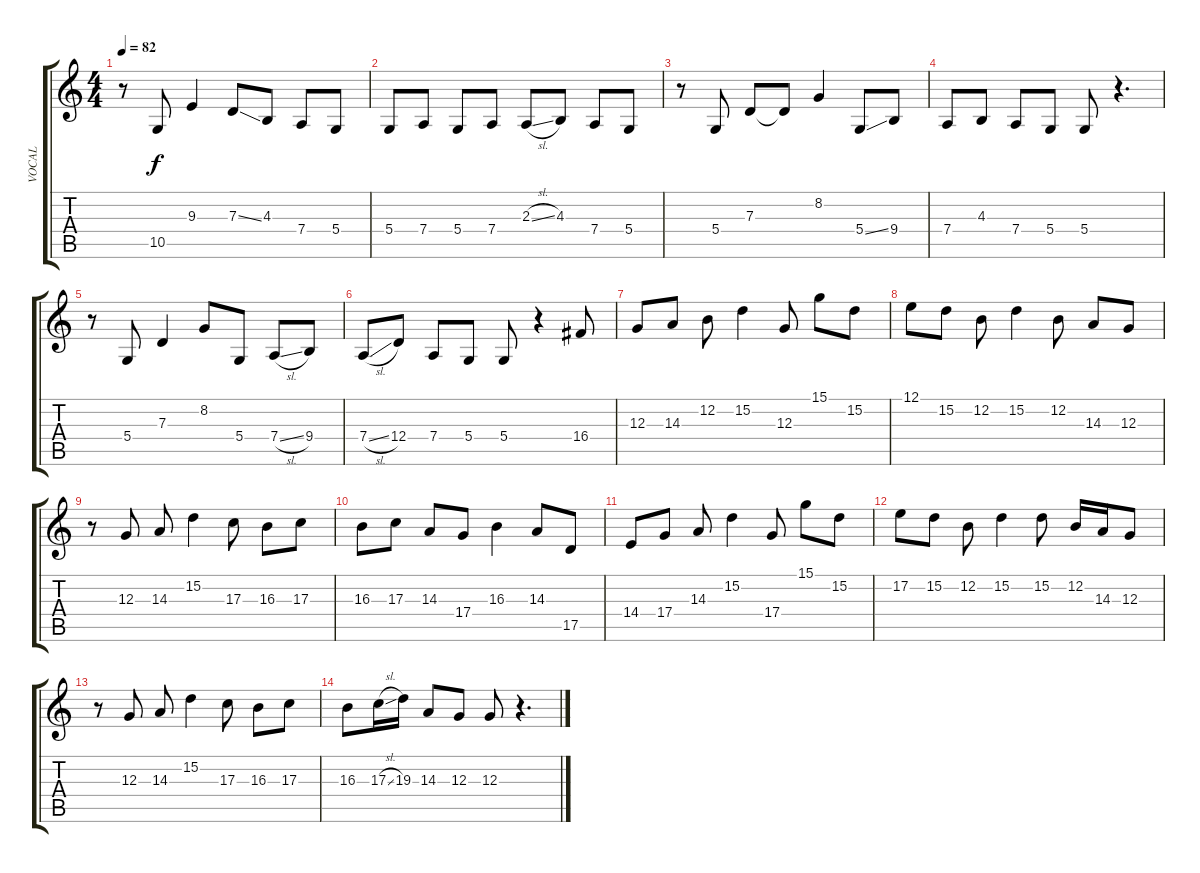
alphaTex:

\track ("VOCAL" "VOCAL") {instrument harmonica}
\staff {score tabs}
\tuning (E4 B3 G3 D3 A2 E2) {hide}
\ts (4 4)
\tempo 82
\clef g2
\ks c
r.8{dy f} 10.5.8 9.3.4 7.3{ss}.8 4.3.8 7.4.8 5.4.8 |
5.4.8 7.4.8 5.4.8 7.4.8 2.3{sl}.8 4.3.8 7.4.8 5.4.8 |
r.8 5.4.8 7.3.8 7.3{t}.8 8.2.4 5.4{ss}.8 9.4.8 |
7.4.8 4.3.8 7.4.8 5.4.8 5.4.8 r.4{d} |
r.8 5.4.8 7.3.4 8.2.8 5.4.8 7.4{sl}.8 9.4.8 |
7.4{sl}.8 12.4.8 7.4.8 5.4.8 5.4.8 r.4 16.4.8 |
12.3.8 14.3.8 12.2.8 15.2.4 12.3.8 15.1.8 15.2.8 |
12.1.8 15.2.8 12.2.8 15.2.4 12.2.8 14.3.8 12.3.8 |
r.8 12.3.8 14.3.8 15.2.4 17.3.8 16.3.8 17.3.8 |
16.3.8 17.3.8 14.3.8 17.4.8 16.3.4 14.3.8 17.5.8 |
14.4.8 17.4.8 14.3.8 15.2.4 17.4.8 15.1.8 15.2.8 |
17.2.8 15.2.8 12.2.8 15.2.4 15.2.8 12.2.16 14.3.16 12.3.8 |
r.8 12.3.8 14.3.8 15.2.4 17.3.8 16.3.8 17.3.8 |
16.3.8 17.3{sl}.16 19.3.16 14.3.8 12.3.8 12.3.8 r.4{d}
